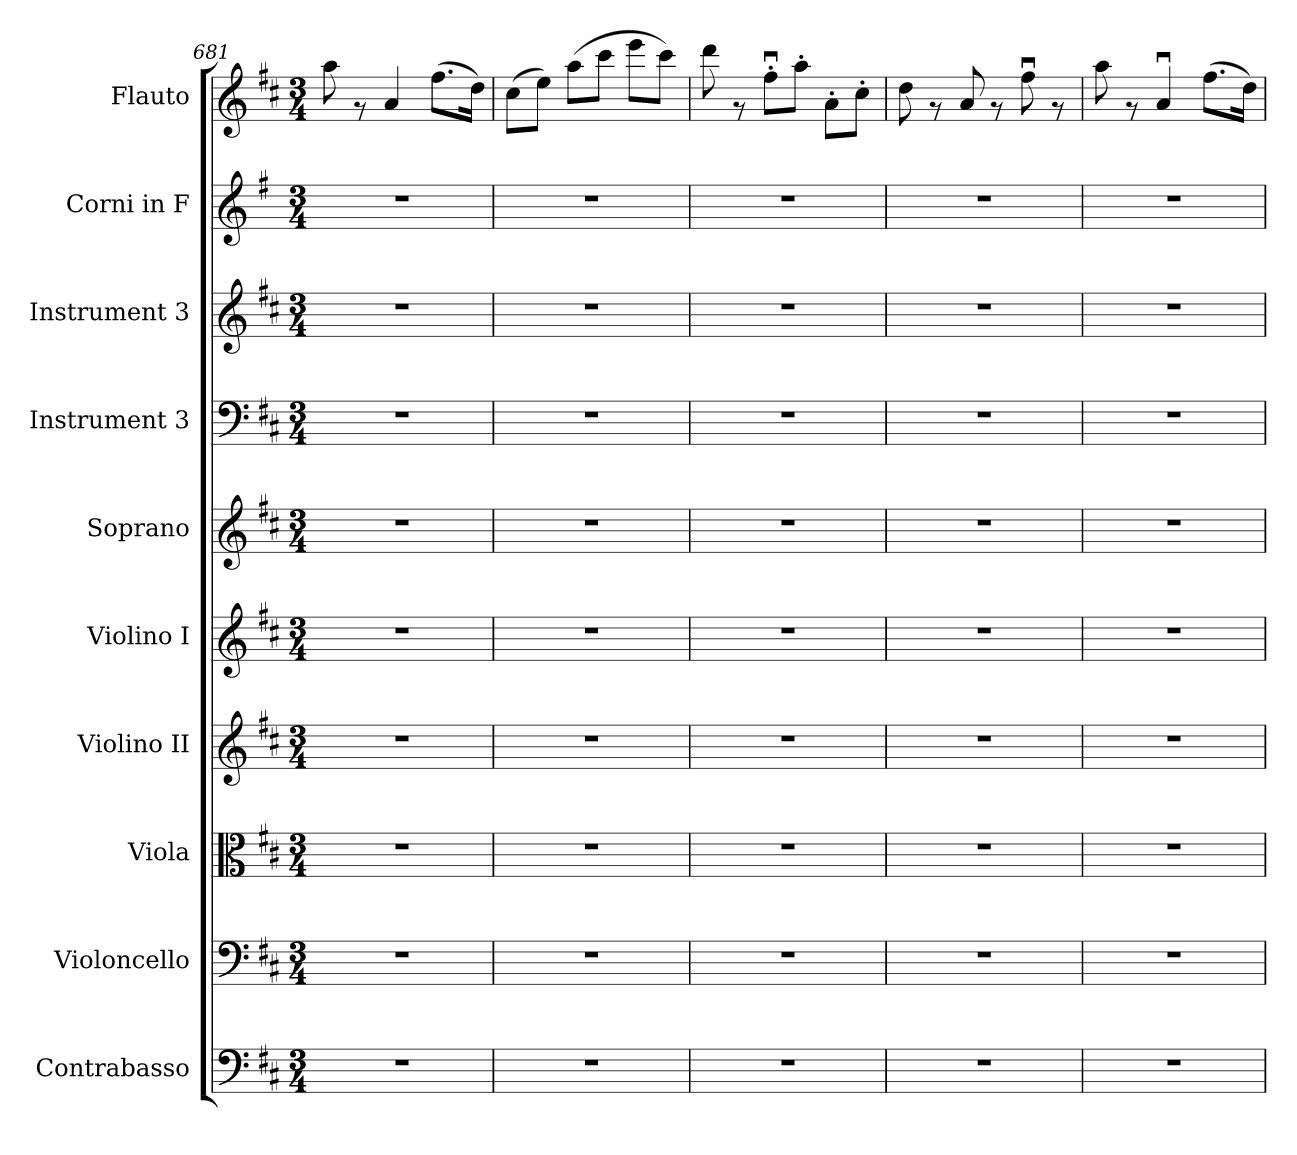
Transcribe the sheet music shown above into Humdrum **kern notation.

**kern	**kern	**kern	**kern	**kern	**kern	**kern	**kern	**kern	**kern
*part10	*part9	*part8	*part7	*part6	*part5	*part4	*part3	*part2	*part1
*staff10	*staff9	*staff8	*staff7	*staff6	*staff5	*staff4	*staff3	*staff2	*staff1
*I"Contrabasso	*I"Violoncello	*I"Viola	*I"Violino II	*I"Violino I	*I"Soprano	*I"Instrument 3	*I"Instrument 3	*I"Corni in F	*I"Flauto
*I'Cb.	*I'Vc.	*I'Vla.	*I'Vln. II	*I'Vln. I	*I'S	*	*	*I'Cor.	*I'Fl.
*clefF4	*clefF4	*clefC3	*clefG2	*clefG2	*clefG2	*clefF4	*clefG2	*clefG2	*clefG2
*ITrd1c2	*ITrd1c2	*ITrd1c2	*ITrd1c2	*ITrd1c2	*ITrd1c2	*ITrd1c2	*ITrd1c2	*ITrd4c7	*ITrd1c2
*k[]	*k[]	*k[]	*k[]	*k[]	*k[]	*k[]	*k[]	*k[]	*k[]
*C:	*C:	*C:	*C:	*C:	*C:	*C:	*C:	*C:	*C:
*M3/4	*M3/4	*M3/4	*M3/4	*M3/4	*M3/4	*M3/4	*M3/4	*M3/4	*M3/4
=681	=681	=681	=681	=681	=681	=681	=681	=681	=681
2.r	2.r	2.r	2.r	2.r	2.r	2.r	2.r	2.r	8gg\
.	.	.	.	.	.	.	.	.	8rf
.	.	.	.	.	.	.	.	.	4g/
.	.	.	.	.	.	.	.	.	(>8.ee\L
.	.	.	.	.	.	.	.	.	16cc\J)
=682	=682	=682	=682	=682	=682	=682	=682	=682	=682
2.r	2.r	2.r	2.r	2.r	2.r	2.r	2.r	2.r	(>8b\L
.	.	.	.	.	.	.	.	.	8dd\J)
.	.	.	.	.	.	.	.	.	(>8gg\L
.	.	.	.	.	.	.	.	.	8bb\J
.	.	.	.	.	.	.	.	.	8ddd\L
.	.	.	.	.	.	.	.	.	8bb\J)
=683	=683	=683	=683	=683	=683	=683	=683	=683	=683
2.r	2.r	2.r	2.r	2.r	2.r	2.r	2.r	2.r	8ccc\
.	.	.	.	.	.	.	.	.	8rf
.	.	.	.	.	.	.	.	.	8eeu>'>\L
.	.	.	.	.	.	.	.	.	8gg'>\J
.	.	.	.	.	.	.	.	.	8g'>\L
.	.	.	.	.	.	.	.	.	8b'>\J
=684	=684	=684	=684	=684	=684	=684	=684	=684	=684
2.r	2.r	2.r	2.r	2.r	2.r	2.r	2.r	2.r	8cc\
.	.	.	.	.	.	.	.	.	8rf
.	.	.	.	.	.	.	.	.	8g/
.	.	.	.	.	.	.	.	.	8rf
.	.	.	.	.	.	.	.	.	8eeu>\
.	.	.	.	.	.	.	.	.	8rf
!!LO:PB:g=z
=685	=685	=685	=685	=685	=685	=685	=685	=685	=685
2.r	2.r	2.r	2.r	2.r	2.r	2.r	2.r	2.r	8gg\
.	.	.	.	.	.	.	.	.	8rf
.	.	.	.	.	.	.	.	.	4gu>/
.	.	.	.	.	.	.	.	.	(>8.ee\L
.	.	.	.	.	.	.	.	.	16cc\J)
=	=	=	=	=	=	=	=	=	=
*-	*-	*-	*-	*-	*-	*-	*-	*-	*-
